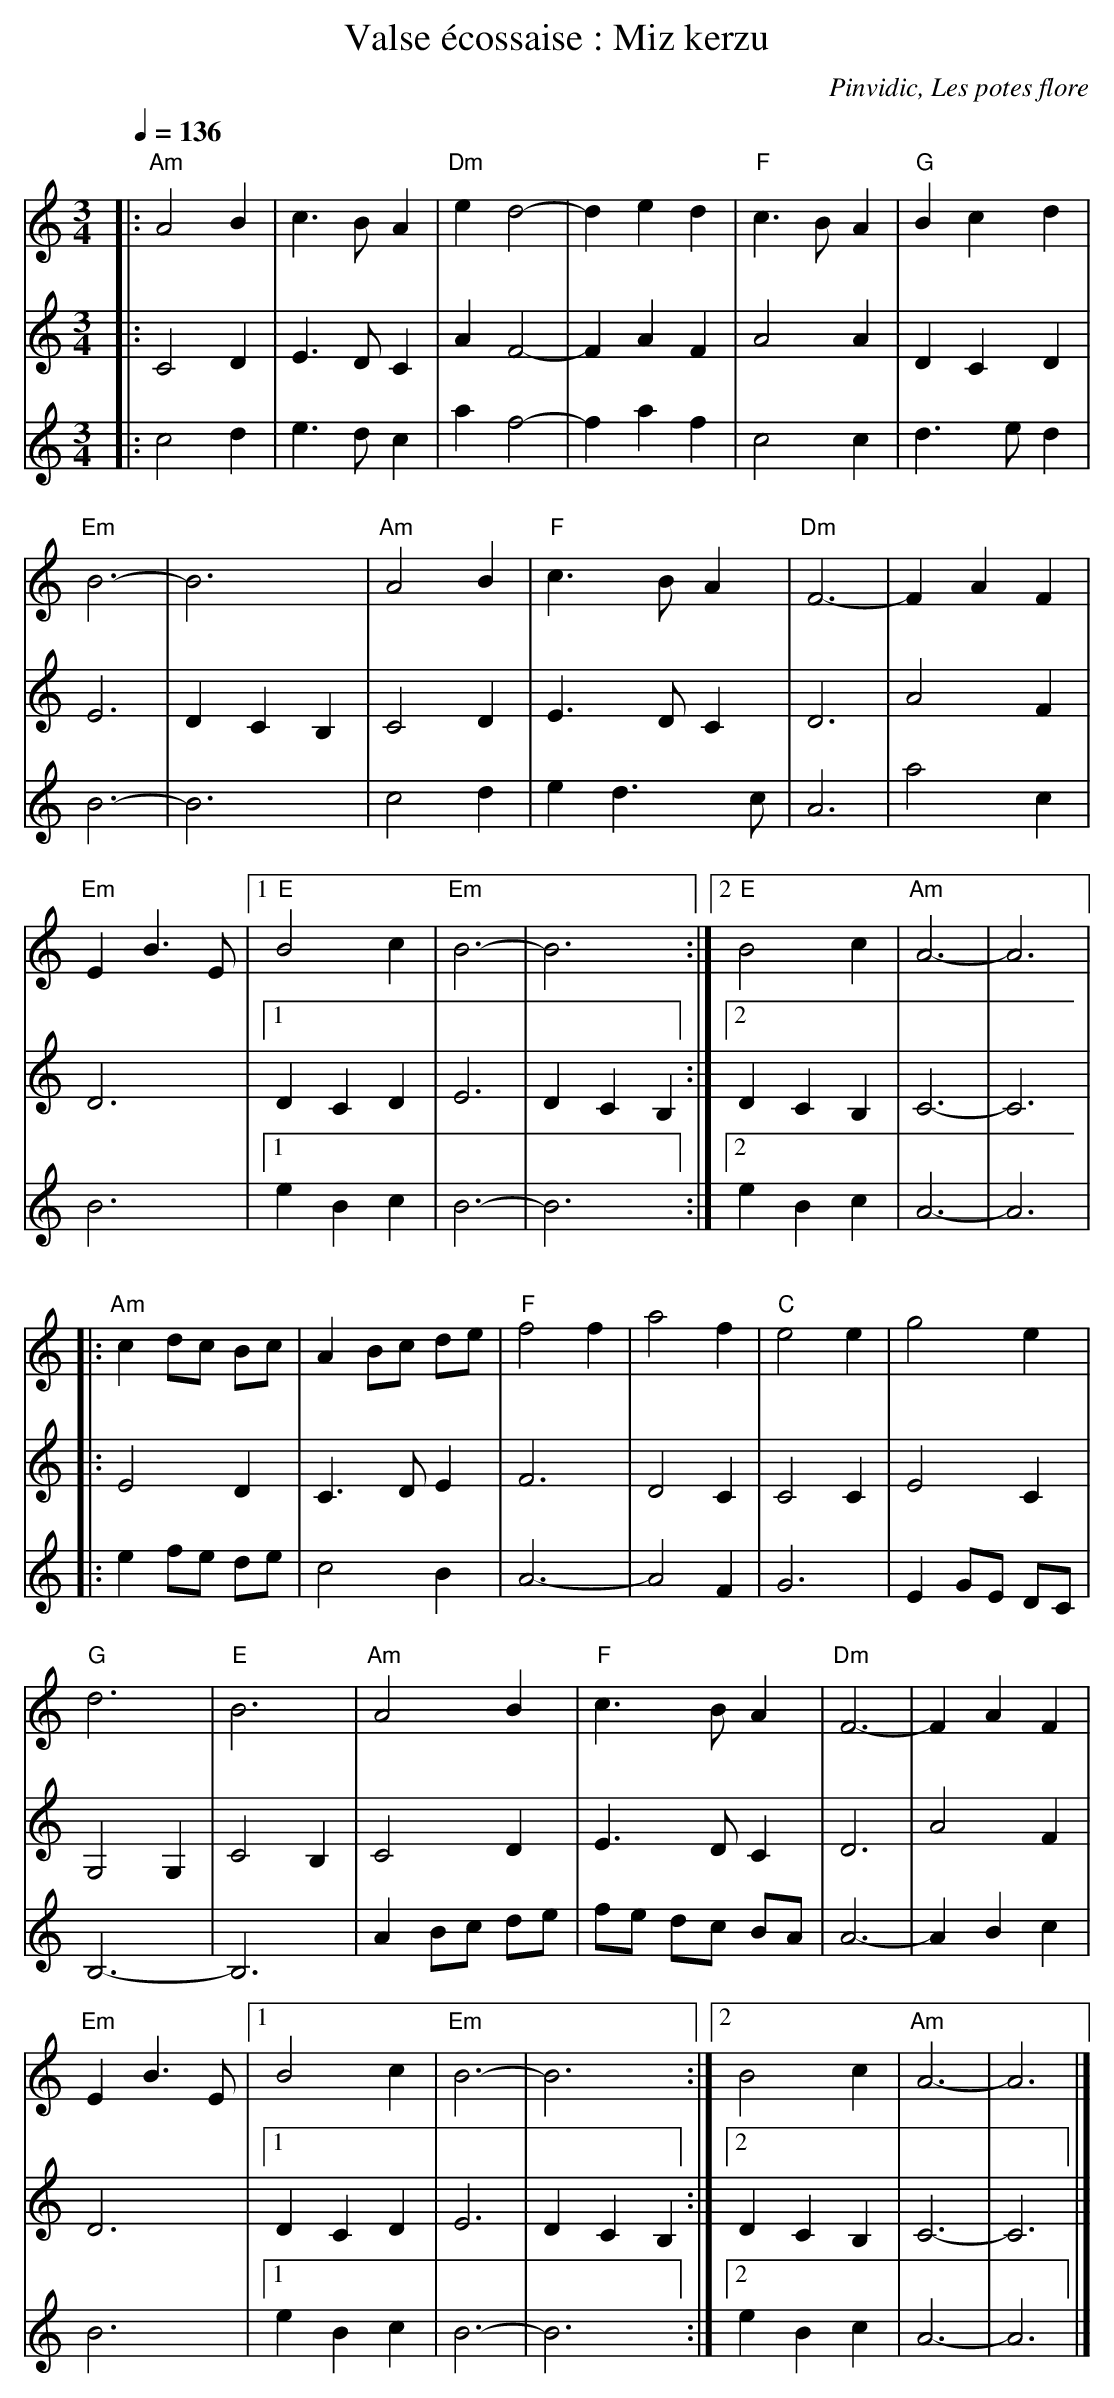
X:1
T:Valse écossaise : Miz kerzu
C:Pinvidic, Les potes flore
Q:1/4=136
M:3/4
L:1/4
K:Cmaj
V:1
|: "Am"A2 B | c>B A | "Dm"e d2- | d e d | "F"c>B A | "G"B c d |
"Em"B3- | B3 | "Am"A2 B | "F"c>B A | "Dm"F3- | F A F |
"Em"E B>E |1 "E"B2 c | "Em"B3- | B3 :|2 "E"B2 c | "Am"A3- | A3 |:
"Am"c d/2c/2 B/2c/2 | A B/2c/2 d/2e/2 | "F"f2 f | a2 f | "C"e2 e | g2 e |
"G"d3 | "E"B3 | "Am"A2 B | "F"c>B A | "Dm"F3- | F A F |
"Em"E B>E |1 B2 c | "Em"B3- | B3 :|2 B2 c | "Am"A3- | A3 |]
V:2
|: C2 D | E>D C | A F2- | F A F | A2 A | D C D | E3 | D C B, |
C2 D | E>D C | D3 | A2 F | D3 |1 D C D | E3 | D C B, :|2 D C B, | C3- | C3 |
|: E2 D | C>D E | F3 | D2 C | C2 C | E2 C | G,2 G, | C2 B, |
C2 D | E>D C | D3 | A2 F | D3 |1 D C D | E3 | D C B, :|2 D C B, | C3- | C3 |]
V:3
|: c2 d | e>d c | a f2- | f a f | c2 c | d>e d | B3- | B3 | c2 d |
e d>c | A3 | a2 c | B3 |1 e B c | B3- | B3 :|2 e B c | A3- | A3 |
|: e f/2e/2 d/2e/2 | c2 B | A3- | A2 F | G3 | E G/2E/2 D/2C/2 | B,3- |
B,3 | A B/2c/2 d/2e/2 | f/2e/2 d/2c/2 B/2A/2 | A3- | A B c | B3 |1
e B c | B3- | B3 :|2 e B c | A3- | A3 |]
